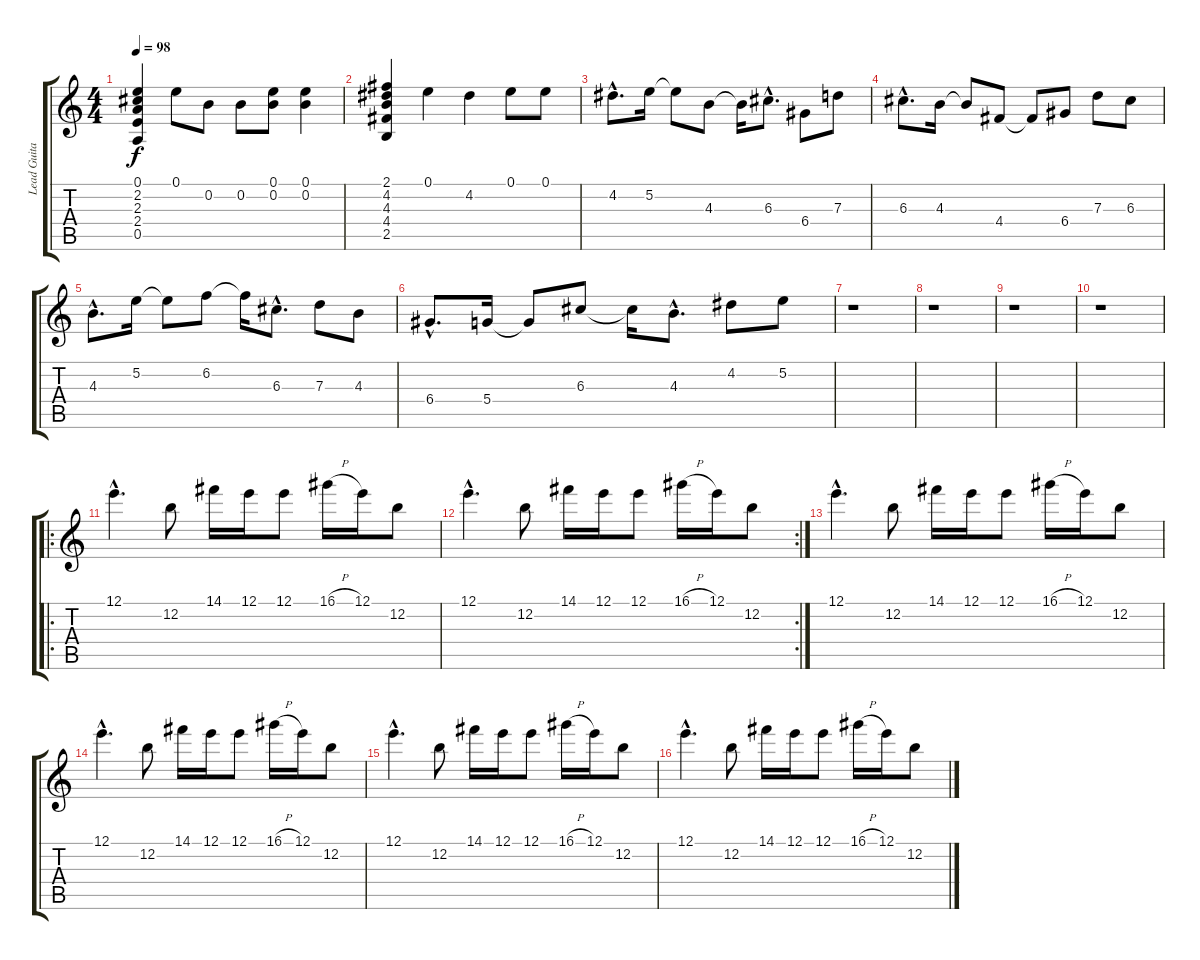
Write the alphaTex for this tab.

\track ("Lead Guitar" "Lead Guita") {instrument overdrivenguitar}
\staff {score tabs}
\tuning (E4 B3 G3 D3 A2 E2) {hide}
\ts (4 4)
\tempo 98
\clef g2
\ks c
(0.1 2.2 2.3 2.4 0.5).4{dy f} 0.1.8 0.2.8 0.2.8 (0.1 0.2).8 (0.1 0.2).4 |
(2.1 4.2 4.3 4.4 2.5).4 0.1.4 4.2.4 0.1.8 0.1.8 |
4.2{hac}.8{d} 5.2.16 5.2{t}.8 4.3.8 4.3{t}.16 6.3{hac}.8{d} 6.4.8 7.3.8 |
6.3{hac}.8{d} 4.3.16 4.3{t}.8 4.4.8 4.4{t}.8 6.4.8 7.3.8 6.3.8 |
4.3{hac}.8{d} 5.2.16 5.2{t}.8 6.2.8 6.2{t}.16 6.3{hac}.8{d} 7.3.8 4.3.8 |
6.4{hac}.8{d} 5.4.16 5.4{t}.8 6.3.8 6.3{t}.16 4.3{hac}.8{d} 4.2.8 5.2.8 |
r.1 |
r.1 |
r.1 |
r.1 |
\ro
12.1{hac}.4{d} 12.2.8 14.1.16 12.1.16 12.1.8 16.1{h}.16 12.1.16 12.2.8 |
\rc 2
12.1{hac}.4{d} 12.2.8 14.1.16 12.1.16 12.1.8 16.1{h}.16 12.1.16 12.2.8 |
12.1{hac}.4{d} 12.2.8 14.1.16 12.1.16 12.1.8 16.1{h}.16 12.1.16 12.2.8 |
12.1{hac}.4{d} 12.2.8 14.1.16 12.1.16 12.1.8 16.1{h}.16 12.1.16 12.2.8 |
12.1{hac}.4{d} 12.2.8 14.1.16 12.1.16 12.1.8 16.1{h}.16 12.1.16 12.2.8 |
12.1{hac}.4{d} 12.2.8 14.1.16 12.1.16 12.1.8 16.1{h}.16 12.1.16 12.2.8
